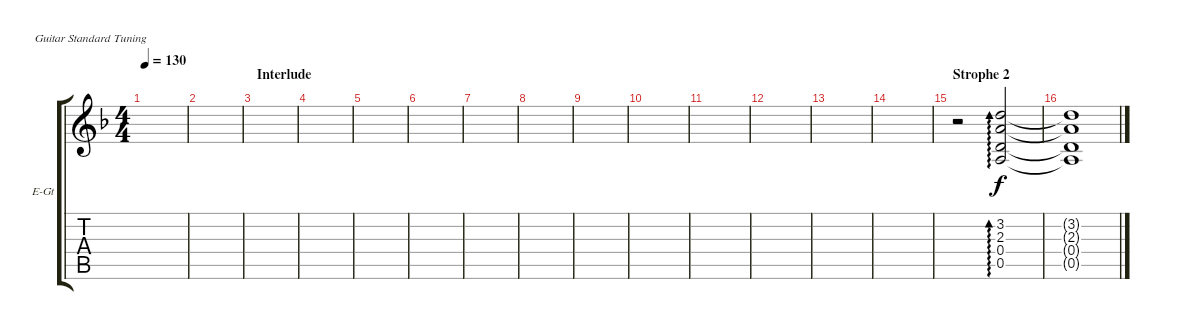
\defaultSystemsLayout 4
\bracketExtendMode groupsimilarinstruments
\firstSystemTrackNameOrientation horizontal
\otherSystemsTrackNameOrientation horizontal
\track ("Guitar 2 Tremolo" "E-Gt") {instrument electricguitarclean}
\staff {score tabs}
\tuning (E4 B3 G3 D3 A2 E2)
\ts (4 4)
\tempo 130
\clef g2
\ks dminor
|
|
\section ("" "Interlude")
|
|
|
|
|
|
|
|
|
|
|
|
\section ("" "Strophe 2")
r.2 (0.5 0.4 2.3 3.2).2{ad 0} |
(3.2{t} 2.3{t} 0.4{t} 0.5{t}).1
